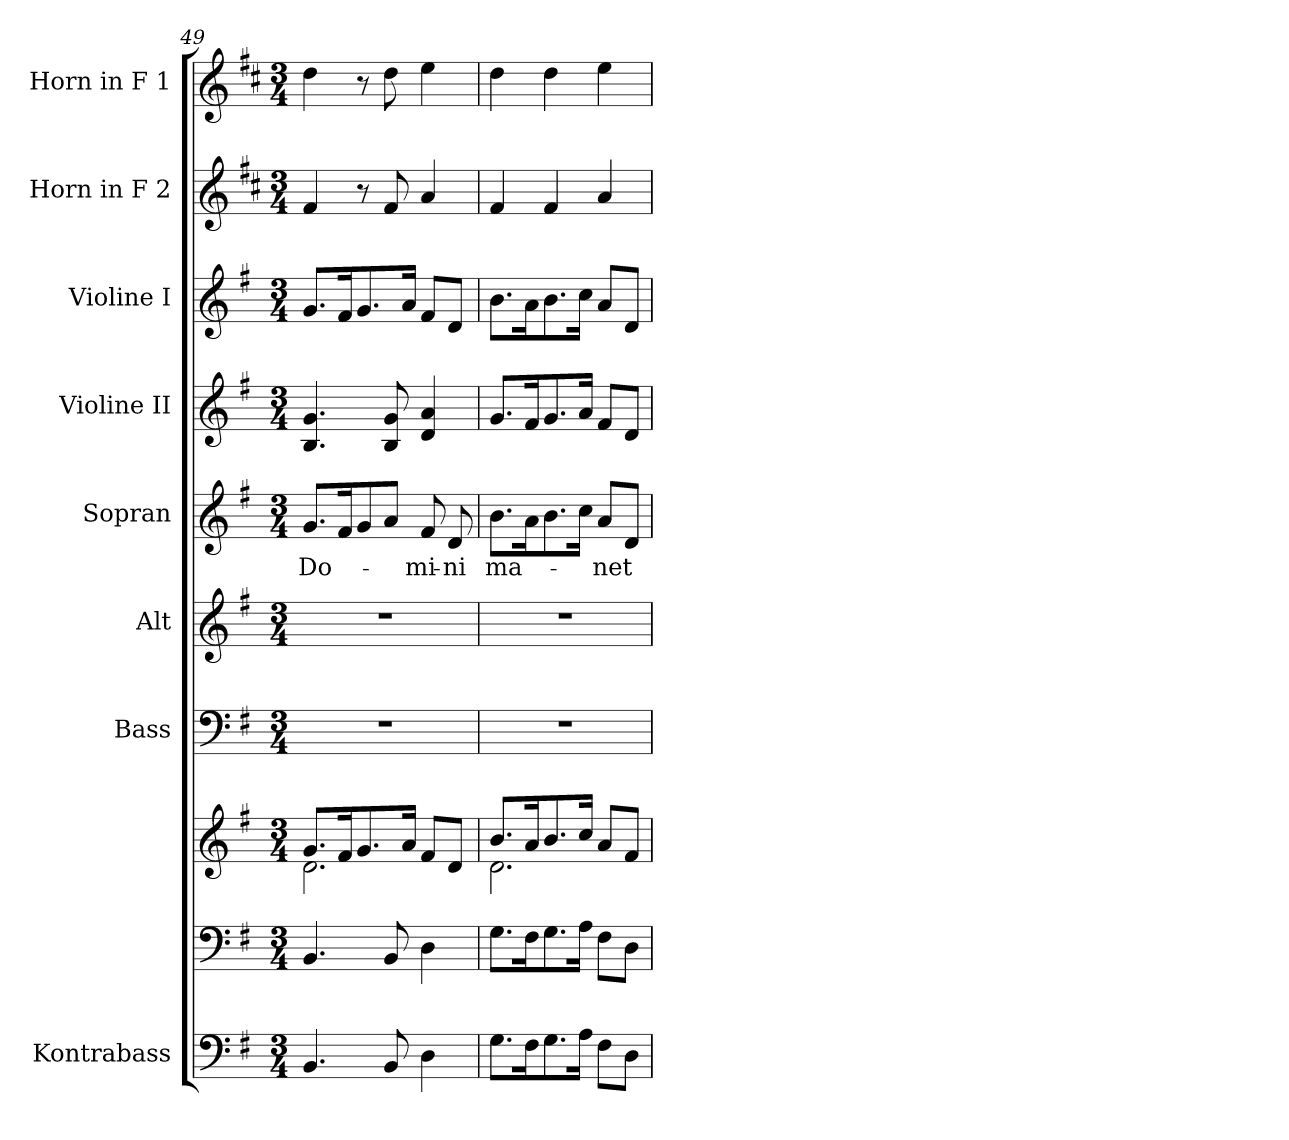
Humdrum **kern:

**kern	**kern	**kern	**kern	**kern	**kern	**text	**kern	**kern	**kern	**kern
*part9	*part8	*part8	*part7	*part6	*part5	*part5	*part4	*part3	*part2	*part1
*staff10	*staff9	*staff8	*staff7	*staff6	*staff5	*staff5	*staff4	*staff3	*staff2	*staff1
*I"Kontrabass	*	*	*I"Bass	*I"Alt	*I"Sopran	*	*I"Violine II	*I"Violine I	*I"Horn in F 2	*I"Horn in F 1
*I'Kb.	*	*	*I'B.	*I'A.	*I'S.	*	*I'Vl. II	*I'Vl. I	*	*
*clefF4	*clefF4	*clefG2	*clefF4	*clefG2	*clefG2	*	*clefG2	*clefG2	*clefG2	*clefG2
*ITrd7c12	*	*	*	*	*	*	*	*	*ITrd4c7	*ITrd4c7
*k[f#]	*k[f#]	*k[f#]	*k[f#]	*k[f#]	*k[f#]	*	*k[f#]	*k[f#]	*k[f#]	*k[f#]
*G:	*G:	*G:	*G:	*G:	*G:	*	*G:	*G:	*G:	*G:
*M3/4	*M3/4	*M3/4	*M3/4	*M3/4	*M3/4	*	*M3/4	*M3/4	*M3/4	*M3/4
=49	=49	=49	=49	=49	=49	=49	=49	=49	=49	=49
*	*	*^	*	*	*	*	*	*	*	*
!	!	!	!	!	!	!	!LO:LY:b	!	!	!	!
4.BBB/	4.BB/	8.g/L	2.d\	2.r	2.r	8.g/L	Do-	4.B/ 4.g/	8.g/L	4B/	4g\
.	.	16f#/k	.	.	.	16f#/k	.	.	16f#/k	.	.
.	.	8.g/	.	.	.	8g/	.	.	8.g/	8r	8r
8BBB/	8BB/	.	.	.	.	8a/J	.	8B/ 8g/	.	8B/	8g\
.	.	16a/Jk	.	.	.	.	.	.	16a/Jk	.	.
!	!	!	!	!	!	!	!LO:LY:b	!	!	!	!
4DD\	4D\	8f#/L	.	.	.	8f#/	-mi-	4d/ 4a/	8f#/L	4d/	4a\
!	!	!	!	!	!	!	!LO:LY:b	!	!	!	!
.	.	8d/J	.	.	.	8d/	-ni	.	8d/J	.	.
=50	=50	=50	=50	=50	=50	=50	=50	=50	=50	=50	=50
!	!	!	!	!	!	!	!LO:LY:b	!	!	!	!
8.GG\L	8.G\L	8.b/L	2.d\	2.r	2.r	8.b\L	ma-	8.g/L	8.b\L	4B/	4g\
16FF#\k	16F#\k	16a/k	.	.	.	16a\k	.	16f#/k	16a\k	.	.
8.GG\	8.G\	8.b/	.	.	.	8.b\	.	8.g/	8.b\	4B/	4g\
16AA\Jk	16A\Jk	16cc/Jk	.	.	.	16cc\Jk	.	16a/Jk	16cc\Jk	.	.
!	!	!	!	!	!	!	!LO:LY:b	!	!	!	!
8FF#\L	8F#\L	8a/L	.	.	.	8a/L	-net	8f#/L	8a/L	4d/	4a\
8DD\J	8D\J	8f#/J	.	.	.	8d/J	.	8d/J	8d/J	.	.
*	*	*v	*v	*	*	*	*	*	*	*	*
=	=	=	=	=	=	=	=	=	=	=
*-	*-	*-	*-	*-	*-	*-	*-	*-	*-	*-
